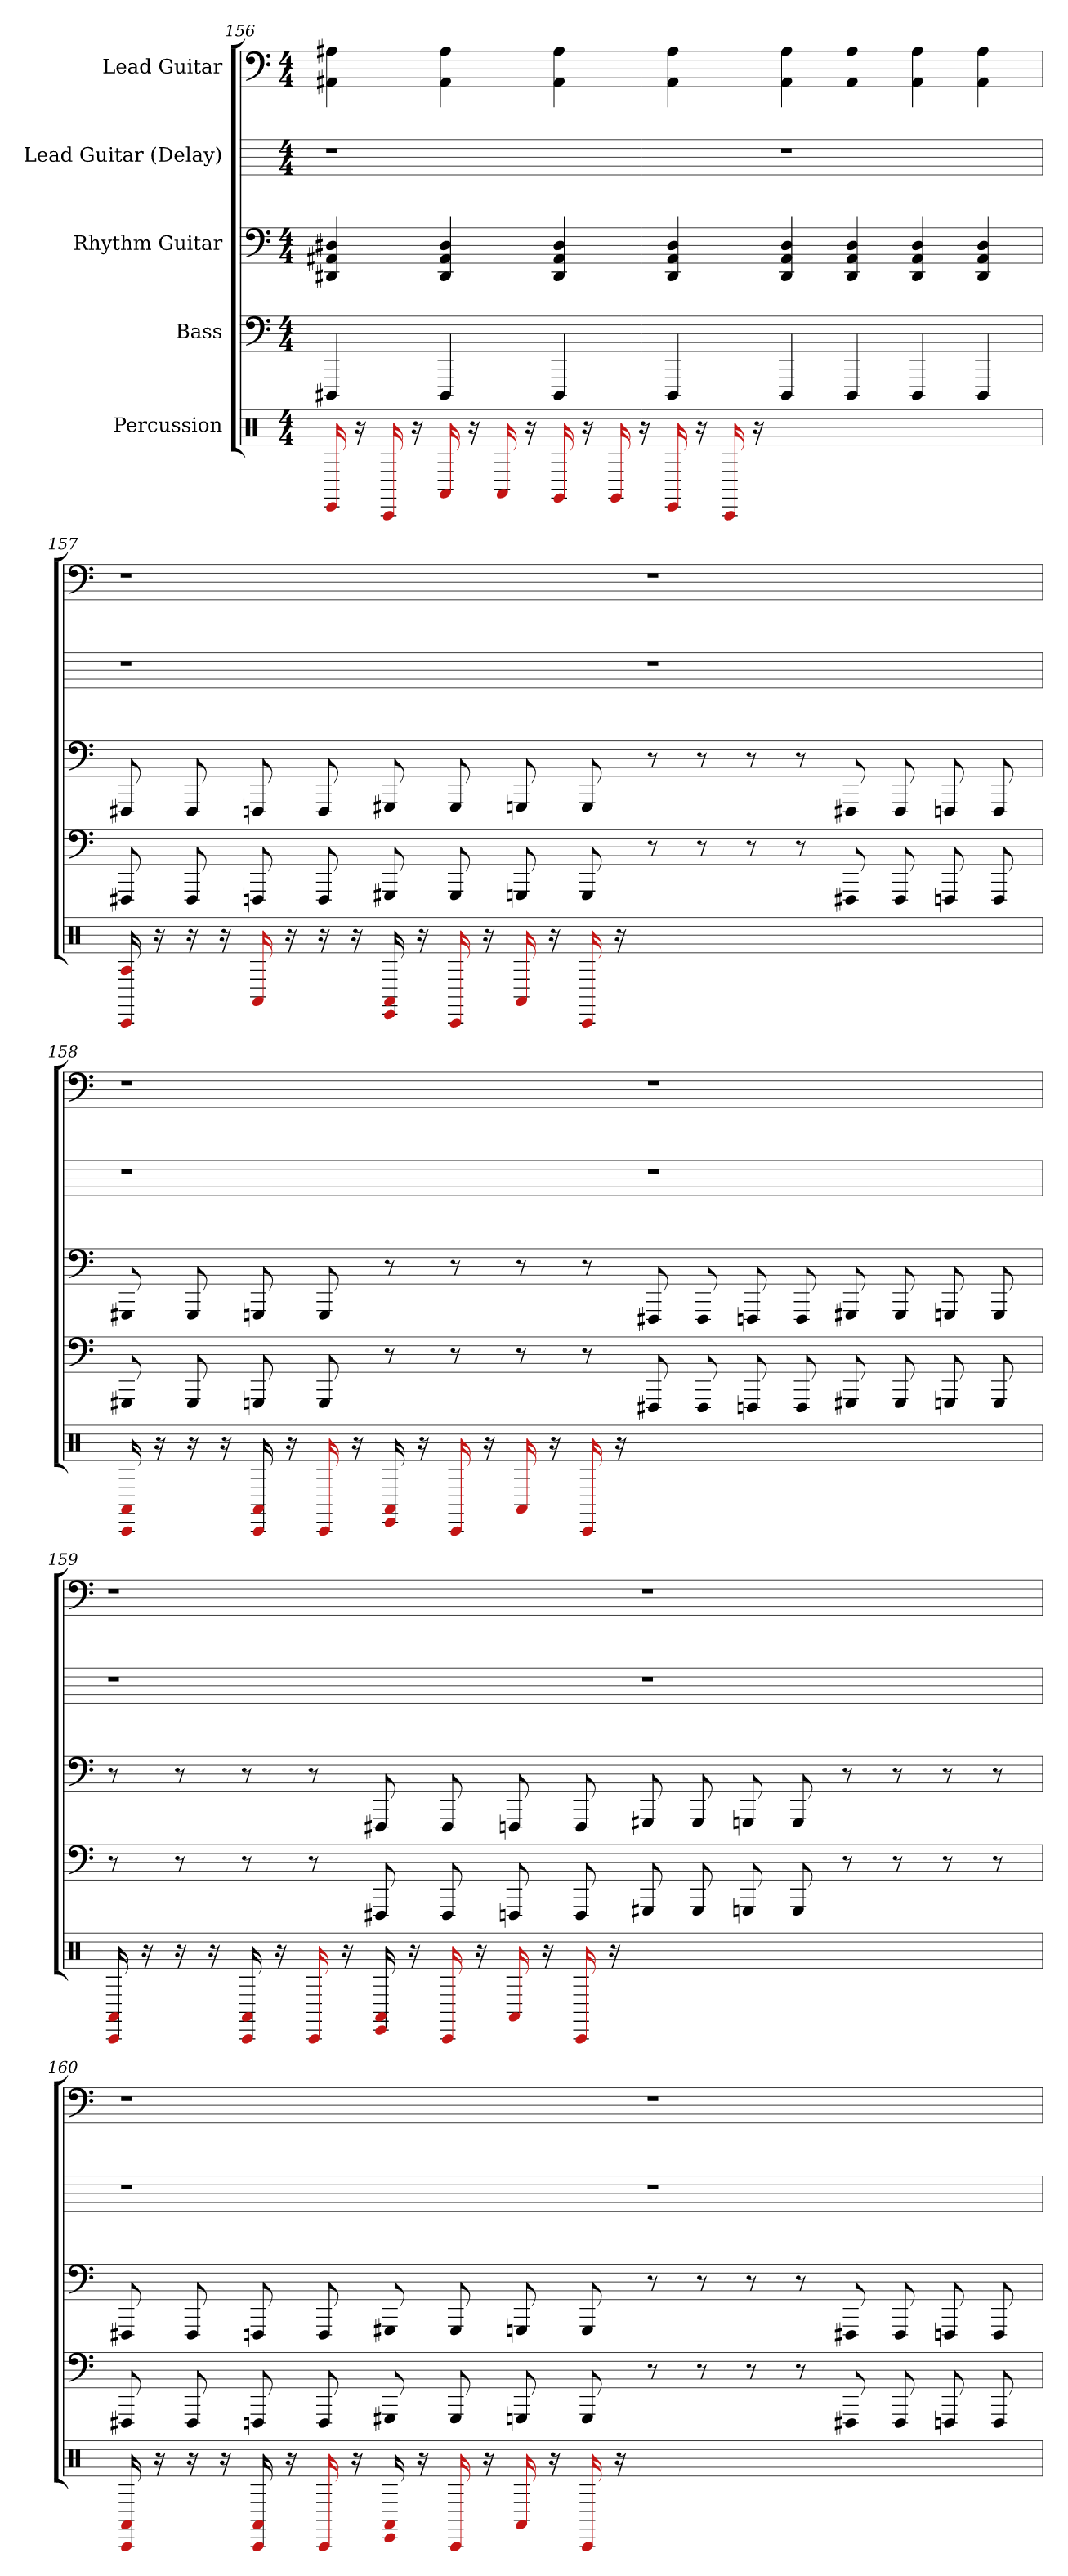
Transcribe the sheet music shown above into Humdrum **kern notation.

**kern	**kern	**kern	**kern	**kern
*part5	*part4	*part3	*part2	*part1
*staff5	*staff4	*staff3	*staff2	*staff1
*I"Percussion	*I"Bass	*I"Rhythm Guitar	*I"Lead Guitar (Delay)	*I"Lead Guitar
*clefX	*	*	*	*
*k[]	*k[]	*k[]	*k[]	*k[]
*M4/4	*M4/4	*M4/4	*M4/4	*M4/4
=156	=156	=156	=156	=156
16EE	4DDD#	4D# 4AA# 4DD#	1r	4A# 4AA#
16r	.	.	.	.
16CC	.	.	.	.
16r	.	.	.	.
16AA	4DDD#	4D# 4AA# 4DD#	.	4A# 4AA#
16r	.	.	.	.
16AA	.	.	.	.
16r	.	.	.	.
16GG	4DDD#	4D# 4AA# 4DD#	.	4A# 4AA#
16r	.	.	.	.
16GG	.	.	.	.
16r	.	.	.	.
16EE	4DDD#	4D# 4AA# 4DD#	.	4A# 4AA#
16r	.	.	.	.
16CC	.	.	.	.
16r	.	.	.	.
1ryy	4DDD#	4D# 4AA# 4DD#	1r	4A# 4AA#
.	4DDD#	4D# 4AA# 4DD#	.	4A# 4AA#
.	4DDD#	4D# 4AA# 4DD#	.	4A# 4AA#
.	4DDD#	4D# 4AA# 4DD#	.	4A# 4AA#
=157	=157	=157	=157	=157
*MM133	*MM133	*MM133	*MM133	*MM133
16A 16CC	8FFF#	8FFF#	1r	1r
16r	.	.	.	.
16r	8FFF#	8FFF#	.	.
16r	.	.	.	.
16AA#	8FFF	8FFF	.	.
16r	.	.	.	.
16r	8FFF	8FFF	.	.
16r	.	.	.	.
16AA# 16EE	8GGG#	8GGG#	.	.
16r	.	.	.	.
16CC	8GGG#	8GGG#	.	.
16r	.	.	.	.
16AA#	8GGG	8GGG	.	.
16r	.	.	.	.
16CC	8GGG	8GGG	.	.
16r	.	.	.	.
1ryy	8r	8r	1r	1r
.	8r	8r	.	.
.	8r	8r	.	.
.	8r	8r	.	.
.	8FFF#	8FFF#	.	.
.	8FFF#	8FFF#	.	.
.	8FFF	8FFF	.	.
.	8FFF	8FFF	.	.
=158	=158	=158	=158	=158
16AA# 16CC	8GGG#	8GGG#	1r	1r
16r	.	.	.	.
16r	8GGG#	8GGG#	.	.
16r	.	.	.	.
16AA# 16CC	8GGG	8GGG	.	.
16r	.	.	.	.
16CC	8GGG	8GGG	.	.
16r	.	.	.	.
16AA# 16EE	8r	8r	.	.
16r	.	.	.	.
16CC	8r	8r	.	.
16r	.	.	.	.
16AA#	8r	8r	.	.
16r	.	.	.	.
16CC	8r	8r	.	.
16r	.	.	.	.
1ryy	8FFF#	8FFF#	1r	1r
.	8FFF#	8FFF#	.	.
.	8FFF	8FFF	.	.
.	8FFF	8FFF	.	.
.	8GGG#	8GGG#	.	.
.	8GGG#	8GGG#	.	.
.	8GGG	8GGG	.	.
.	8GGG	8GGG	.	.
=159	=159	=159	=159	=159
16AA# 16CC	8r	8r	1r	1r
16r	.	.	.	.
16r	8r	8r	.	.
16r	.	.	.	.
16AA# 16CC	8r	8r	.	.
16r	.	.	.	.
16CC	8r	8r	.	.
16r	.	.	.	.
16AA# 16EE	8FFF#	8FFF#	.	.
16r	.	.	.	.
16CC	8FFF#	8FFF#	.	.
16r	.	.	.	.
16AA#	8FFF	8FFF	.	.
16r	.	.	.	.
16CC	8FFF	8FFF	.	.
16r	.	.	.	.
1ryy	8GGG#	8GGG#	1r	1r
.	8GGG#	8GGG#	.	.
.	8GGG	8GGG	.	.
.	8GGG	8GGG	.	.
.	8r	8r	.	.
.	8r	8r	.	.
.	8r	8r	.	.
.	8r	8r	.	.
=160	=160	=160	=160	=160
16AA# 16CC	8FFF#	8FFF#	1r	1r
16r	.	.	.	.
16r	8FFF#	8FFF#	.	.
16r	.	.	.	.
16AA# 16CC	8FFF	8FFF	.	.
16r	.	.	.	.
16CC	8FFF	8FFF	.	.
16r	.	.	.	.
16AA# 16EE	8GGG#	8GGG#	.	.
16r	.	.	.	.
16CC	8GGG#	8GGG#	.	.
16r	.	.	.	.
16AA#	8GGG	8GGG	.	.
16r	.	.	.	.
16CC	8GGG	8GGG	.	.
16r	.	.	.	.
1ryy	8r	8r	1r	1r
.	8r	8r	.	.
.	8r	8r	.	.
.	8r	8r	.	.
.	8FFF#	8FFF#	.	.
.	8FFF#	8FFF#	.	.
.	8FFF	8FFF	.	.
.	8FFF	8FFF	.	.
=	=	=	=	=
*-	*-	*-	*-	*-
